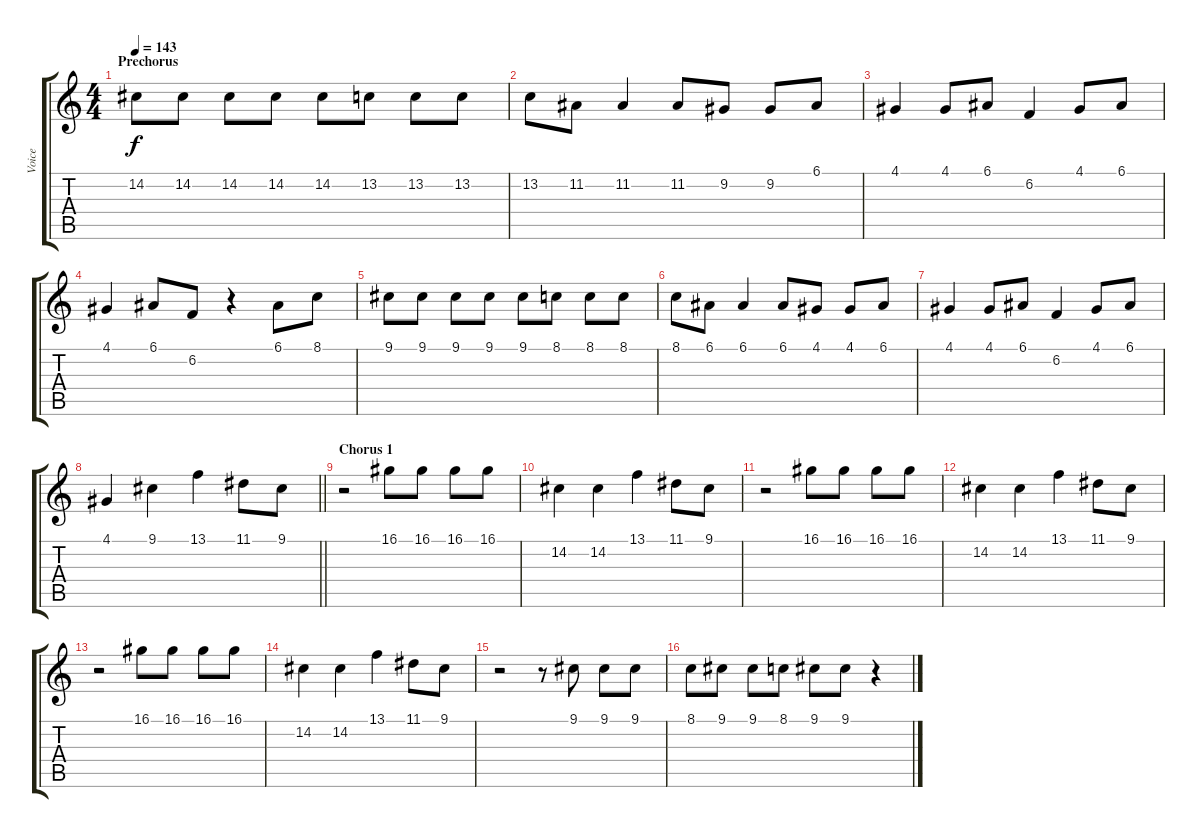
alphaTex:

\track ("Voice" "Voice") {instrument voiceoohs}
\staff {score tabs}
\tuning (E4 B3 G3 D3 A2 E2) {hide}
\ts (4 4)
\section ("" "Prechorus")
\tempo 143
\clef g2
\ks c
14.2.8{dy f} 14.2.8 14.2.8 14.2.8 14.2.8 13.2.8 13.2.8 13.2.8 |
13.2.8 11.2.8 11.2.4 11.2.8 9.2.8 9.2.8 6.1.8 |
4.1.4 4.1.8 6.1.8 6.2.4 4.1.8 6.1.8 |
4.1.4 6.1.8 6.2.8 r.4 6.1.8 8.1.8 |
9.1.8 9.1.8 9.1.8 9.1.8 9.1.8 8.1.8 8.1.8 8.1.8 |
8.1.8 6.1.8 6.1.4 6.1.8 4.1.8 4.1.8 6.1.8 |
4.1.4 4.1.8 6.1.8 6.2.4 4.1.8 6.1.8 |
\barLineRight lightlight
4.1.4 9.1.4 13.1.4 11.1.8 9.1.8 |
\section ("" "Chorus 1")
r.2 16.1.8 16.1.8 16.1.8 16.1.8 |
14.2.4 14.2.4 13.1.4 11.1.8 9.1.8 |
r.2 16.1.8 16.1.8 16.1.8 16.1.8 |
14.2.4 14.2.4 13.1.4 11.1.8 9.1.8 |
r.2 16.1.8 16.1.8 16.1.8 16.1.8 |
14.2.4 14.2.4 13.1.4 11.1.8 9.1.8 |
r.2 r.8 9.1.8 9.1.8 9.1.8 |
8.1.8 9.1.8 9.1.8 8.1.8 9.1.8 9.1.8 r.4
